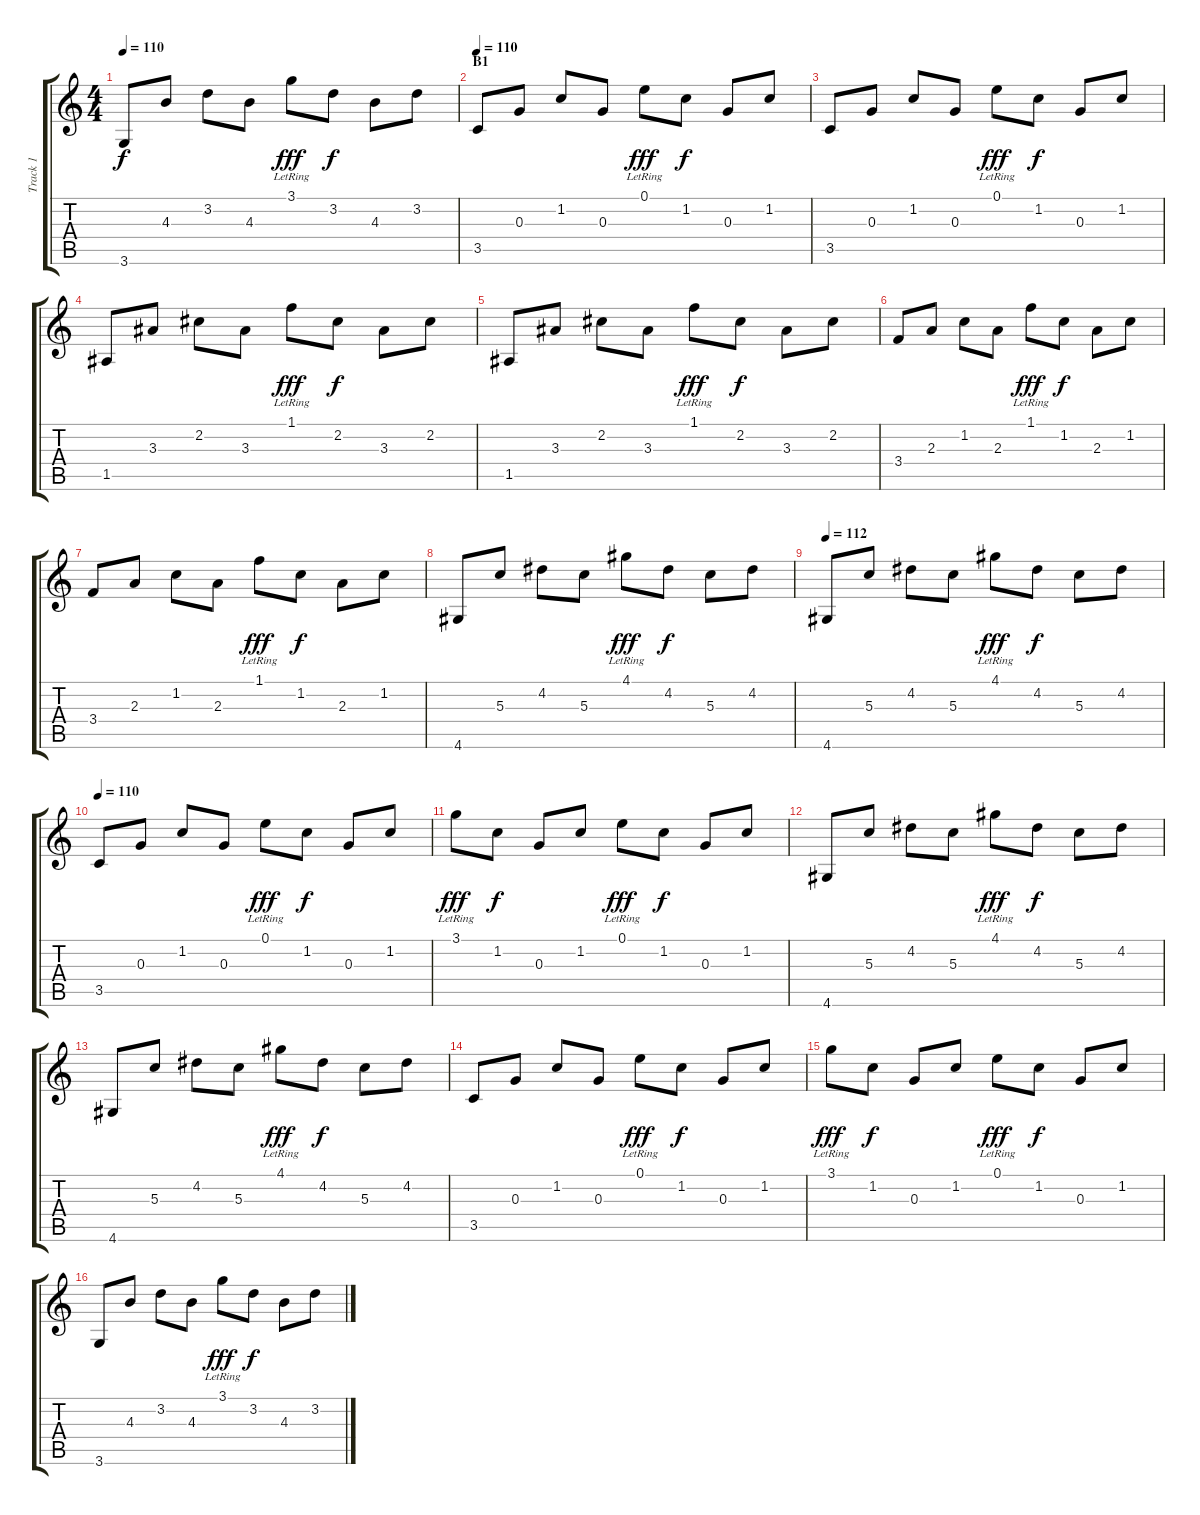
\track ("Track 1" "Track 1") {instrument electricguitarclean}
\staff {score tabs}
\tuning (E4 B3 G3 D3 A2 E2) {hide}
\ts (4 4)
\tempo 110
\clef g2
\ks c
3.6.8{dy f} 4.3.8 3.2.8 4.3.8 3.1{lr}.8{dy fff} 3.2.8{dy f} 4.3.8 3.2.8 |
\section ("" "B1")
\tempo 110
3.5.8 0.3.8 1.2.8 0.3.8 0.1{lr}.8{dy fff} 1.2.8{dy f} 0.3.8 1.2.8 |
3.5.8 0.3.8 1.2.8 0.3.8 0.1{lr}.8{dy fff} 1.2.8{dy f} 0.3.8 1.2.8 |
1.5.8 3.3.8 2.2.8 3.3.8 1.1{lr}.8{dy fff} 2.2.8{dy f} 3.3.8 2.2.8 |
1.5.8 3.3.8 2.2.8 3.3.8 1.1{lr}.8{dy fff} 2.2.8{dy f} 3.3.8 2.2.8 |
3.4.8 2.3.8 1.2.8 2.3.8 1.1{lr}.8{dy fff} 1.2.8{dy f} 2.3.8 1.2.8 |
3.4.8 2.3.8 1.2.8 2.3.8 1.1{lr}.8{dy fff} 1.2.8{dy f} 2.3.8 1.2.8 |
4.6.8 5.3.8 4.2.8 5.3.8 4.1{lr}.8{dy fff} 4.2.8{dy f} 5.3.8 4.2.8 |
\tempo 112
4.6.8 5.3.8 4.2.8 5.3.8 4.1{lr}.8{dy fff} 4.2.8{dy f} 5.3.8 4.2.8 |
\tempo 110
3.5.8 0.3.8 1.2.8 0.3.8 0.1{lr}.8{dy fff} 1.2.8{dy f} 0.3.8 1.2.8 |
3.1{lr}.8{dy fff} 1.2.8{dy f} 0.3.8 1.2.8 0.1{lr}.8{dy fff} 1.2.8{dy f} 0.3.8 1.2.8 |
4.6.8 5.3.8 4.2.8 5.3.8 4.1{lr}.8{dy fff} 4.2.8{dy f} 5.3.8 4.2.8 |
4.6.8 5.3.8 4.2.8 5.3.8 4.1{lr}.8{dy fff} 4.2.8{dy f} 5.3.8 4.2.8 |
3.5.8 0.3.8 1.2.8 0.3.8 0.1{lr}.8{dy fff} 1.2.8{dy f} 0.3.8 1.2.8 |
3.1{lr}.8{dy fff} 1.2.8{dy f} 0.3.8 1.2.8 0.1{lr}.8{dy fff} 1.2.8{dy f} 0.3.8 1.2.8 |
3.6.8 4.3.8 3.2.8 4.3.8 3.1{lr}.8{dy fff} 3.2.8{dy f} 4.3.8 3.2.8
